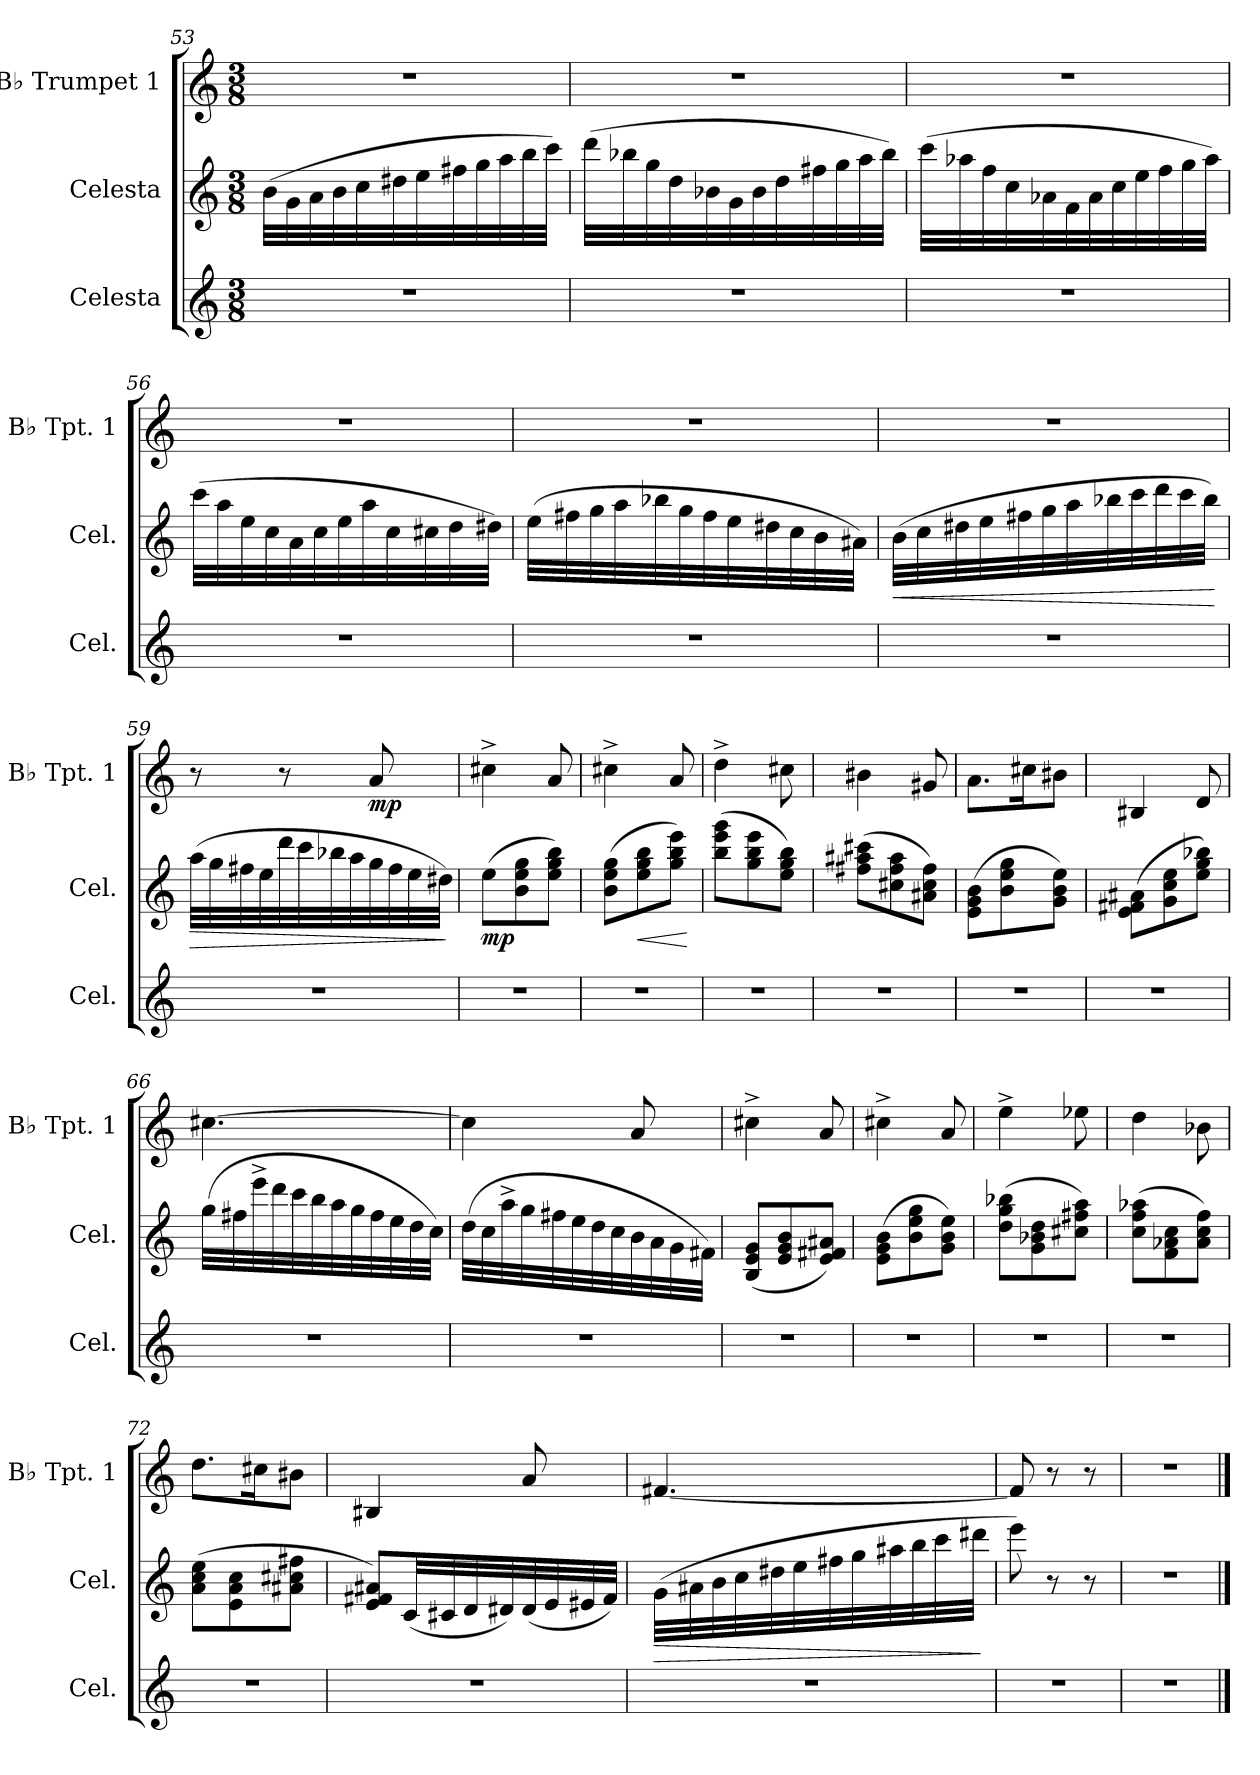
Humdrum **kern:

**kern	**kern	**dynam	**kern	**dynam
*part3	*part2	*part2	*part1	*part1
*staff3	*staff2	*staff2	*staff1	*staff1
*I"Celesta	*I"Celesta	*	*I"B♭ Trumpet 1	*
*I'Cel.	*I'Cel.	*	*I'B♭ Tpt. 1	*
*clefG2	*clefG2	*	*clefG2	*
*ITrd-7c-12	*ITrd-7c-12	*	*ITrd1c2	*
*k[]	*k[]	*	*k[b-e-]	*
*M3/8	*M3/8	*	*M3/8	*
=53	=53	=53	=53	=53
4.r	(>32bb\LLL	.	4.r	.
.	32gg\	.	.	.
.	32aa\	.	.	.
.	32bb\	.	.	.
.	32ccc\	.	.	.
.	32ddd#X\	.	.	.
.	32eee\	.	.	.
.	32fff#X\	.	.	.
.	32ggg\	.	.	.
.	32aaa\	.	.	.
.	32bbb\	.	.	.
.	32cccc\JJJ)	.	.	.
=54	=54	=54	=54	=54
4.r	(>32dddd\LLL	.	4.r	.
.	32bbb-X\	.	.	.
.	32ggg\	.	.	.
.	32ddd\	.	.	.
.	32bb-X\	.	.	.
.	32gg\	.	.	.
.	32bb-\	.	.	.
.	32ddd\	.	.	.
.	32fff#X\	.	.	.
.	32ggg\	.	.	.
.	32aaa\	.	.	.
.	32bbb-\JJJ)	.	.	.
=55	=55	=55	=55	=55
4.r	(>32cccc\LLL	.	4.r	.
.	32aaa-X\	.	.	.
.	32fff\	.	.	.
.	32ccc\	.	.	.
.	32aa-X\	.	.	.
.	32ff\	.	.	.
.	32aa-\	.	.	.
.	32ccc\	.	.	.
.	32eee\	.	.	.
.	32fff\	.	.	.
.	32ggg\	.	.	.
.	32aaa-\JJJ)	.	.	.
=56	=56	=56	=56	=56
4.r	(>32cccc\LLL	.	4.r	.
.	32aaa\	.	.	.
.	32eee\	.	.	.
.	32ccc\	.	.	.
.	32aa\	.	.	.
.	32ccc\	.	.	.
.	32eee\	.	.	.
.	32aaa\	.	.	.
.	32ccc\	.	.	.
.	32ccc#X\	.	.	.
.	32ddd\	.	.	.
.	32ddd#X\JJJ)	.	.	.
=57	=57	=57	=57	=57
4.r	(>32eee\LLL	.	4.r	.
.	32fff#X\	.	.	.
.	32ggg\	.	.	.
.	32aaa\	.	.	.
.	32bbb-X\	.	.	.
.	32ggg\	.	.	.
.	32fff#\	.	.	.
.	32eee\	.	.	.
.	32ddd#X\	.	.	.
.	32ccc\	.	.	.
.	32bb\	.	.	.
.	32aa#X\JJJ)	.	.	.
=58	=58	=58	=58	=58
!	!	!LO:HP:b	!	!
4.r	(>32bb\LLL	<	4.r	.
.	32ccc\	.	.	.
.	32ddd#X\	.	.	.
.	32eee\	.	.	.
.	32fff#X\	.	.	.
.	32ggg\	.	.	.
.	32aaa\	.	.	.
.	32bbb-X\	.	.	.
.	32cccc\	.	.	.
.	32dddd\	.	.	.
.	32cccc\	.	.	.
.	32bbb-\JJJ)	.	.	.
.	.	[	.	.
=59	=59	=59	=59	=59
!	!	!LO:HP:b	!	!
4.r	(>32aaa\LLL	>	8r	.
.	32ggg\	.	.	.
.	32fff#X\	.	.	.
.	32eee\	.	.	.
.	32dddd\	.	8r	.
.	32cccc\	.	.	.
.	32bbb-X\	.	.	.
.	32aaa\	.	.	.
!	!	!	!	!LO:DY:b
.	32ggg\	.	8g/	mp
.	32fff#\	.	.	.
.	32eee\	.	.	.
.	32ddd#X\JJJ)	.	.	.
.	.	]	.	.
=60	=60	=60	=60	=60
!	!	!LO:DY:b	!	!
4.r	(>8eee\L	mp	4bn^\	.
.	8bb\ 8eee\ 8ggg\	.	.	.
.	8eee\ 8ggg\ 8bbb\J)	.	8g/	.
=61	=61	=61	=61	=61
4.r	(>8bb\ 8eee\ 8ggg\L	.	4bn^\	.
!	!	!LO:HP:b	!	!
.	8eee\ 8ggg\ 8bbb\	<	.	.
.	8ggg\ 8bbb\ 8eeee\J)	.	8g/	.
.	.	[	.	.
=62	=62	=62	=62	=62
4.r	(>8bbb\ 8eeee\ 8gggg\L	.	4cc^\	.
.	8ggg\ 8bbb\ 8eeee\	.	.	.
.	8eee\ 8ggg\ 8bbb\J)	.	8bn\	.
=63	=63	=63	=63	=63
4.r	(>8fff#X\ 8aaa#X\ 8cccc#X\L	.	4a#X\	.
.	8ccc#X\ 8fff#\ 8aaa#\	.	.	.
.	8aa#X\ 8ccc#\ 8fff#\J)	.	8f#X/	.
=64	=64	=64	=64	=64
4.r	(>8ee\ 8gg\ 8bb\L	.	8.g\L	.
.	8bb\ 8eee\ 8ggg\	.	.	.
.	.	.	16bn\K	.
.	8gg\ 8bb\ 8eee\J)	.	8a#X\J	.
=65	=65	=65	=65	=65
4.r	(>8ee\ 8ff#X\ 8aa#X\L	.	4A#X/	.
.	8gg\ 8ccc\ 8eee\	.	.	.
.	8eee\ 8ggg\ 8bbb-X\J)	.	8c/	.
=66	=66	=66	=66	=66
4.r	(>32ggg\LLL	.	[4.bn\	.
.	32fff#X\	.	.	.
.	32eeee^\	.	.	.
.	32dddd\	.	.	.
.	32cccc\	.	.	.
.	32bbb\	.	.	.
.	32aaa\	.	.	.
.	32ggg\	.	.	.
.	32fff#\	.	.	.
.	32eee\	.	.	.
.	32ddd\	.	.	.
.	32ccc\JJJ)	.	.	.
=67	=67	=67	=67	=67
4.r	(>32ddd\LLL	.	4b\]	.
.	32ccc\	.	.	.
.	32aaa^\	.	.	.
.	32ggg\	.	.	.
.	32fff#X\	.	.	.
.	32eee\	.	.	.
.	32ddd\	.	.	.
.	32ccc\	.	.	.
.	32bb\	.	8g/	.
.	32aa\	.	.	.
.	32gg\	.	.	.
.	32ff#X\JJJ)	.	.	.
=68	=68	=68	=68	=68
4.r	(<8b/ 8ee/ 8gg/L	.	4bn^\	.
.	8ee/ 8gg/ 8bb/	.	.	.
.	8ee/ 8ff#X/ 8aa#X/J)	.	8g/	.
=69	=69	=69	=69	=69
4.r	(>8ee\ 8gg\ 8bb\L	.	4bn^\	.
.	8bb\ 8eee\ 8ggg\	.	.	.
.	8gg\ 8bb\ 8eee\J)	.	8g/	.
=70	=70	=70	=70	=70
4.r	(>8ddd\ 8ggg\ 8bbb-X\L	.	4dd^\	.
.	8gg\ 8bb-X\ 8ddd\	.	.	.
.	8ccc#X\ 8fff#X\ 8aaa\J)	.	8dd-X\	.
=71	=71	=71	=71	=71
4.r	(>8ccc\ 8fff\ 8aaa-X\L	.	4cc\	.
.	8ff\ 8aa-X\ 8ccc\	.	.	.
.	8aa-\ 8ccc\ 8fff\J)	.	8a-X\	.
=72	=72	=72	=72	=72
4.r	(>8aa\ 8ccc\ 8eee\L	.	8.cc\L	.
.	8ee\ 8aa\ 8ccc\	.	.	.
.	.	.	16bn\K	.
.	8aa#X\ 8ccc#X\ 8fff#X\J	.	8a#X\J	.
=73	=73	=73	=73	=73
4.r	8ee/ 8ff#X/ 8aa#X/L)	.	4A#X/	.
.	(<32cc/LL	.	.	.
.	32cc#X/	.	.	.
.	32dd/	.	.	.
.	32dd#X/)	.	.	.
.	(<32dd#/	.	8g/	.
.	32ee/	.	.	.
.	32ee#X/	.	.	.
.	32ff#/JJJ)	.	.	.
=74	=74	=74	=74	=74
!	!	!LO:HP:b	!	!
4.r	(>32gg\LLL	>	[4.en/	.
.	32aa#X\	.	.	.
.	32bb\	.	.	.
.	32ccc\	.	.	.
.	32ddd#X\	.	.	.
.	32eee\	.	.	.
.	32fff#X\	.	.	.
.	32ggg\	.	.	.
.	32aaa#X\	.	.	.
.	32bbb\	.	.	.
.	32cccc\	.	.	.
.	32dddd#X\JJJ	.	.	.
.	.	]	.	.
=75	=75	=75	=75	=75
4.r	8eeee\)	.	8e/]	.
.	8r	.	8r	.
.	8r	.	8r	.
=76	=76	=76	=76	=76
4.r	4.r	.	4.r	.
==	==	==	==	==
*-	*-	*-	*-	*-
